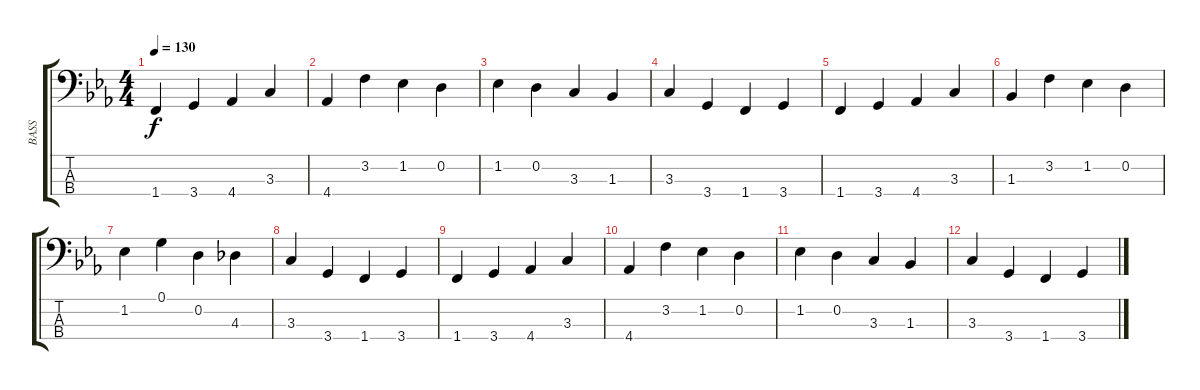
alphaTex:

\track ("BASS" "BASS") {instrument fretlessbass}
\staff {score tabs}
\tuning (G2 D2 A1 E1) {hide}
\ts (4 4)
\tempo 130
\clef f4
\ks eb
1.4.4{dy f} 3.4.4 4.4.4 3.3.4 |
4.4.4 3.2.4 1.2.4 0.2.4 |
1.2.4 0.2.4 3.3.4 1.3.4 |
3.3.4 3.4.4 1.4.4 3.4.4 |
1.4.4 3.4.4 4.4.4 3.3.4 |
1.3.4 3.2.4 1.2.4 0.2.4 |
1.2.4 0.1.4 0.2.4 4.3.4 |
3.3.4 3.4.4 1.4.4 3.4.4 |
1.4.4 3.4.4 4.4.4 3.3.4 |
4.4.4 3.2.4 1.2.4 0.2.4 |
1.2.4 0.2.4 3.3.4 1.3.4 |
3.3.4 3.4.4 1.4.4 3.4.4
